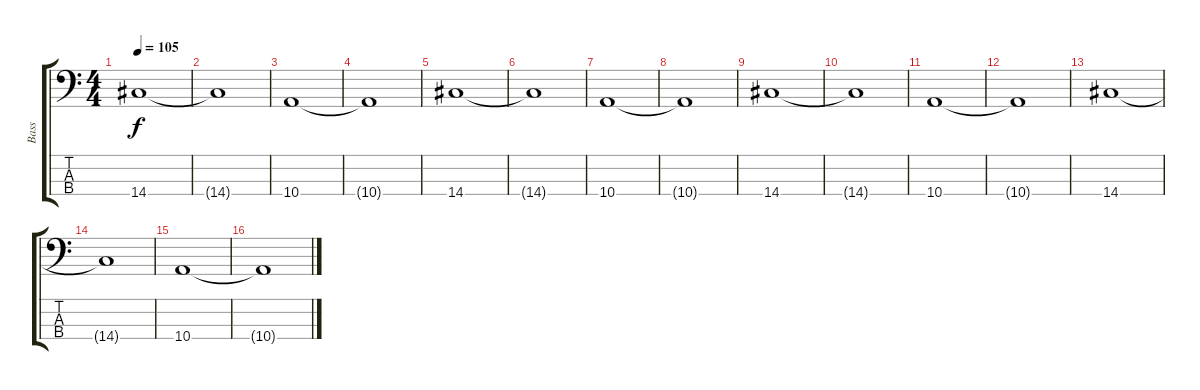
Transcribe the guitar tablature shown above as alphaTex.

\track ("Bass" "Bass") {instrument electricbassfinger}
\staff {score tabs}
\tuning (E3 B2 Gb2 B0) {hide}
\ts (4 4)
\tempo 105
\clef f4
\ks c
14.4.1{dy f} |
14.4{t}.1 |
10.4.1 |
10.4{t}.1 |
14.4.1 |
14.4{t}.1 |
10.4.1 |
10.4{t}.1 |
14.4.1 |
14.4{t}.1 |
10.4.1 |
10.4{t}.1 |
14.4.1 |
14.4{t}.1 |
10.4.1 |
10.4{t}.1
